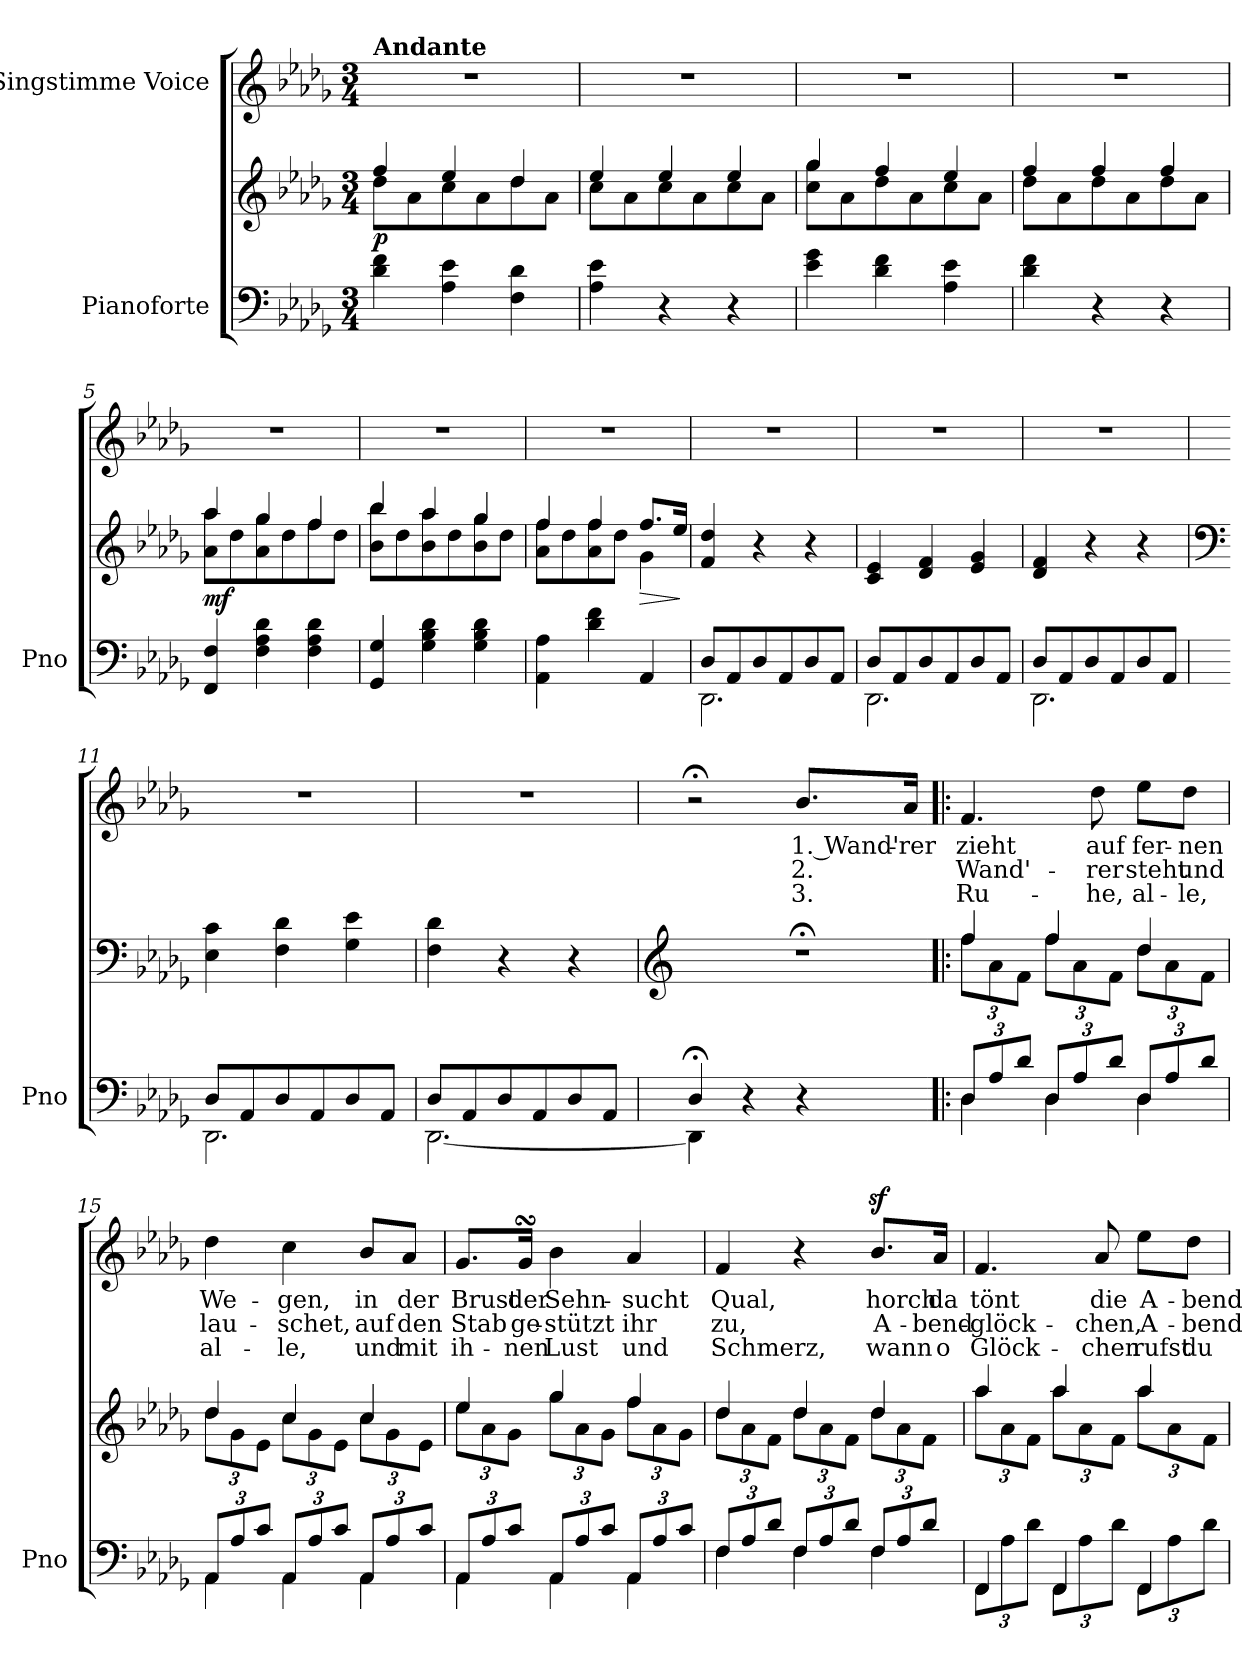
**kern	**kern	**dynam	**kern	**text	**text	**text
*part2	*part2	*part2	*part1	*part1	*part1	*part1
*staff3	*staff2	*staff2/3	*staff1	*staff1	*staff1	*staff1
*I"Pianoforte	*	*	*I"Singstimme Voice	*	*	*
*I'Pno	*	*	*	*	*	*
*clefF4	*clefG2	*	*clefG2	*	*	*
*k[b-e-a-d-g-]	*k[b-e-a-d-g-]	*	*k[b-e-a-d-g-]	*	*	*
*M3/4	*M3/4	*	*M3/4	*	*	*
=1	=1	=1	=1	=1	=1	=1
*	*^	*	*	*	*	*
!	!	!	!	!LO:TX:a:B:t=Andante	!	!	!
!	!	!	!LO:DY:b	!	!	!	!
4d-\ 4f\	4ff/	8dd-\L	p	2.r	.	.	.
.	.	8a-\	.	.	.	.	.
4A-\ 4e-\	4ee-/	8cc\	.	.	.	.	.
.	.	8a-\	.	.	.	.	.
4F\ 4d-\	4dd-/	8dd-\	.	.	.	.	.
.	.	8a-\J	.	.	.	.	.
=2	=2	=2	=2	=2	=2	=2	=2
4A-\ 4e-\	4ee-/	8cc\L	.	2.r	.	.	.
.	.	8a-\	.	.	.	.	.
4r	4ee-/	8cc\	.	.	.	.	.
.	.	8a-\	.	.	.	.	.
4r	4ee-/	8cc\	.	.	.	.	.
.	.	8a-\J	.	.	.	.	.
=3	=3	=3	=3	=3	=3	=3	=3
4e-\ 4g-\	4gg-/	8cc\ 8gg-\L	.	2.r	.	.	.
.	.	8a-\	.	.	.	.	.
4d-\ 4f\	4ff/	8dd-\	.	.	.	.	.
.	.	8a-\	.	.	.	.	.
4A-\ 4e-\	4ee-/	8cc\	.	.	.	.	.
.	.	8a-\J	.	.	.	.	.
=4	=4	=4	=4	=4	=4	=4	=4
4d-\ 4f\	4ff/	8dd-\L	.	2.r	.	.	.
.	.	8a-\	.	.	.	.	.
4r	4ff/	8dd-\	.	.	.	.	.
.	.	8a-\	.	.	.	.	.
4r	4ff/	8dd-\	.	.	.	.	.
.	.	8a-\J	.	.	.	.	.
=5	=5	=5	=5	=5	=5	=5	=5
!	!	!	!LO:DY:b	!	!	!	!
4FF/ 4F/	4aa-/	8a-\ 8aa-\L	mf	2.r	.	.	.
.	.	8dd-\	.	.	.	.	.
4F\ 4A-\ 4d-\	4gg-/	8a-\ 8gg-\	.	.	.	.	.
.	.	8dd-\	.	.	.	.	.
4F\ 4A-\ 4d-\	4ff/	8ff\	.	.	.	.	.
.	.	8dd-\J	.	.	.	.	.
=6	=6	=6	=6	=6	=6	=6	=6
4GG-/ 4G-/	4bb-/	8b-\ 8bb-\L	.	2.r	.	.	.
.	.	8dd-\	.	.	.	.	.
4G-\ 4B-\ 4d-\	4aa-/	8b-\ 8aa-\	.	.	.	.	.
.	.	8dd-\	.	.	.	.	.
4G-\ 4B-\ 4d-\	4gg-/	8b-\ 8gg-\	.	.	.	.	.
.	.	8dd-\J	.	.	.	.	.
!!LO:LB:g=z
=7	=7	=7	=7	=7	=7	=7	=7
4AA-\ 4A-\	4ff/	8a-\ 8ff\L	.	2.r	.	.	.
.	.	8dd-\	.	.	.	.	.
4d-\ 4f\	4ff/	8a-\ 8ff\	.	.	.	.	.
.	.	8dd-\J	.	.	.	.	.
!	!	!	!LO:HP:b	!	!	!	!
4AA-/	8.ff/L	4g-\	>	.	.	.	.
.	16ee-/Jk	.	.	.	.	.	.
*	*v	*v	*	*	*	*	*
.	.	]	.	.	.	.
=8	=8	=8	=8	=8	=8	=8
*^	*	*	*	*	*	*
8D-/L	2.DD-\	4f/ 4dd-/	.	2.r	.	.	.
8AA-/	.	.	.	.	.	.	.
8D-/	.	4r	.	.	.	.	.
8AA-/	.	.	.	.	.	.	.
8D-/	.	4r	.	.	.	.	.
8AA-/J	.	.	.	.	.	.	.
=9	=9	=9	=9	=9	=9	=9	=9
8D-/L	2.DD-\	4c/ 4e-/	.	2.r	.	.	.
8AA-/	.	.	.	.	.	.	.
8D-/	.	4d-/ 4f/	.	.	.	.	.
8AA-/	.	.	.	.	.	.	.
8D-/	.	4e-/ 4g-/	.	.	.	.	.
8AA-/J	.	.	.	.	.	.	.
=10	=10	=10	=10	=10	=10	=10	=10
8D-/L	2.DD-\	4d-/ 4f/	.	2.r	.	.	.
8AA-/	.	.	.	.	.	.	.
8D-/	.	4r	.	.	.	.	.
8AA-/	.	.	.	.	.	.	.
8D-/	.	4r	.	.	.	.	.
8AA-/J	.	.	.	.	.	.	.
=11	=11	=11	=11	=11	=11	=11	=11
*	*	*clefF4	*	*	*	*	*
8D-/L	2.DD-\	4E-\ 4c\	.	2.r	.	.	.
8AA-/	.	.	.	.	.	.	.
8D-/	.	4F\ 4d-\	.	.	.	.	.
8AA-/	.	.	.	.	.	.	.
8D-/	.	4G-\ 4e-\	.	.	.	.	.
8AA-/J	.	.	.	.	.	.	.
=12	=12	=12	=12	=12	=12	=12	=12
8D-/L	[2.DD-\	4F\ 4d-\	.	2.r	.	.	.
8AA-/	.	.	.	.	.	.	.
8D-/	.	4r	.	.	.	.	.
8AA-/	.	.	.	.	.	.	.
8D-/	.	4r	.	.	.	.	.
8AA-/J	.	.	.	.	.	.	.
=13	=13	=13	=13	=13	=13	=13	=13
*	*	*clefG2	*	*	*	*	*
4D-;</	4DD-\]	2.r;<	.	2r;<	.	.	.
4r	2ryy	.	.	.	.	.	.
!	!	!	!	!	!LO:LY:b	!LO:LY:b	!LO:LY:b
4r	.	.	.	8.b-/L	1. Wand'-	2.	3.
!	!	!	!	!	!LO:LY:b	!	!
.	.	.	.	16a-/Jk	-rer	.	.
!!LO:LB:g=z
=14!|:	=14!|:	=14!|:	=14!|:	=14!|:	=14!|:	=14!|:	=14!|:
*	*	*^	*	*	*	*	*
!	!	!	!	!	!	!LO:LY:b	!LO:LY:b	!LO:LY:b
12D-/L	4D-\	4ff/	12ff\L	.	4.f/	zieht	Wand'-	Ru-
12A-/	.	.	12a-\	.	.	.	.	.
12d-/J	.	.	12f\J	.	.	.	.	.
*Xbrackettup	*	*	*Xbrackettup	*	*	*	*	*
12D-/L	4D-\	4ff/	12ff\L	.	.	.	.	.
12A-/	.	.	12a-\	.	.	.	.	.
!	!	!	!	!	!	!LO:LY:b	!LO:LY:b	!LO:LY:b
.	.	.	.	.	8dd-\	auf	-rer	-he,
12d-/J	.	.	12f\J	.	.	.	.	.
!	!	!	!	!	!	!LO:LY:b	!LO:LY:b	!LO:LY:b
12D-/L	4D-\	4dd-/	12dd-\L	.	8ee-\L	fer-	steht	al-
12A-/	.	.	12a-\	.	.	.	.	.
!	!	!	!	!	!	!LO:LY:b	!LO:LY:b	!LO:LY:b
.	.	.	.	.	8dd-\J	-nen	und	-le,
12d-/J	.	.	12f\J	.	.	.	.	.
=15	=15	=15	=15	=15	=15	=15	=15	=15
*brackettup	*	*	*brackettup	*	*	*	*	*
!	!	!	!	!	!	!LO:LY:b	!LO:LY:b	!LO:LY:b
12AA-/L	4AA-\	4dd-/	12dd-\L	.	4dd-\	We-	lau-	al-
12A-/	.	.	12g-\	.	.	.	.	.
12c/J	.	.	12e-\J	.	.	.	.	.
*Xbrackettup	*	*	*Xbrackettup	*	*	*	*	*
!	!	!	!	!	!	!LO:LY:b	!LO:LY:b	!LO:LY:b
12AA-/L	4AA-\	4cc/	12cc\L	.	4cc\	-gen,	-schet,	-le,
12A-/	.	.	12g-\	.	.	.	.	.
12c/J	.	.	12e-\J	.	.	.	.	.
!	!	!	!	!	!	!LO:LY:b	!LO:LY:b	!LO:LY:b
12AA-/L	4AA-\	4cc/	12cc\L	.	8b-/L	in	auf	und
12A-/	.	.	12g-\	.	.	.	.	.
!	!	!	!	!	!	!LO:LY:b	!LO:LY:b	!LO:LY:b
.	.	.	.	.	8a-/J	der	den	mit
12c/J	.	.	12e-\J	.	.	.	.	.
=16	=16	=16	=16	=16	=16	=16	=16	=16
*brackettup	*	*	*brackettup	*	*	*	*	*
!	!	!	!	!	!	!LO:LY:b	!LO:LY:b	!LO:LY:b
12AA-/L	4AA-\	4ee-/	12ee-\L	.	8.g-/L	Brust	Stab	ih-
12A-/	.	.	12a-\	.	.	.	.	.
12c/J	.	.	12g-\J	.	.	.	.	.
!	!	!	!	!	!	!LO:LY:b	!LO:LY:b	!LO:LY:b
.	.	.	.	.	16g-sSSs/Jk	der	ge-	-nen
*Xbrackettup	*	*	*Xbrackettup	*	*	*	*	*
!	!	!	!	!	!	!LO:LY:b	!LO:LY:b	!LO:LY:b
12AA-/L	4AA-\	4gg-/	12gg-\L	.	4b-\	Sehn-	-stützt	Lust
12A-/	.	.	12a-\	.	.	.	.	.
12c/J	.	.	12g-\J	.	.	.	.	.
!	!	!	!	!	!	!LO:LY:b	!LO:LY:b	!LO:LY:b
12AA-/L	4AA-\	4ff/	12ff\L	.	4a-/	-sucht	ihr	und
12A-/	.	.	12a-\	.	.	.	.	.
12c/J	.	.	12g-\J	.	.	.	.	.
!!LO:LB:g=z
=17	=17	=17	=17	=17	=17	=17	=17	=17
*brackettup	*	*	*brackettup	*	*	*	*	*
!	!	!	!	!	!	!LO:LY:b	!LO:LY:b	!LO:LY:b
12F/L	4F\	4dd-/	12dd-\L	.	4f/	Qual,	zu,	Schmerz,
12A-/	.	.	12a-\	.	.	.	.	.
12d-/J	.	.	12f\J	.	.	.	.	.
*Xbrackettup	*	*	*Xbrackettup	*	*	*	*	*
12F/L	4F\	4dd-/	12dd-\L	.	4r	.	.	.
12A-/	.	.	12a-\	.	.	.	.	.
12d-/J	.	.	12f\J	.	.	.	.	.
!	!	!	!	!	!	!LO:LY:b	!LO:LY:b	!LO:LY:b
12F/L	4F\	4dd-/	12dd-\L	.	8.b-z>/L	horch	A-	wann
12A-/	.	.	12a-\	.	.	.	.	.
12d-/J	.	.	12f\J	.	.	.	.	.
!	!	!	!	!	!	!LO:LY:b	!LO:LY:b	!LO:LY:b
.	.	.	.	.	16a-/Jk	da	-bend-	o
=18	=18	=18	=18	=18	=18	=18	=18	=18
*brackettup	*	*	*brackettup	*	*	*	*	*
!	!	!	!	!	!	!LO:LY:b	!LO:LY:b	!LO:LY:b
12FF\L	4FF/	4aa-/	12aa-\L	.	4.f/	tönt	-glöck-	Glöck-
12A-\	.	.	12a-\	.	.	.	.	.
12d-\J	.	.	12f\J	.	.	.	.	.
*Xbrackettup	*	*	*Xbrackettup	*	*	*	*	*
12FF\L	4FF/	4aa-/	12aa-\L	.	.	.	.	.
12A-\	.	.	12a-\	.	.	.	.	.
!	!	!	!	!	!	!LO:LY:b	!LO:LY:b	!LO:LY:b
.	.	.	.	.	8a-/	die	-chen,	-chen
12d-\J	.	.	12f\J	.	.	.	.	.
!	!	!	!	!	!	!LO:LY:b	!LO:LY:b	!LO:LY:b
12FF\L	4FF/	4aa-/	12aa-\L	.	8ee-\L	A-	A-	rufst
12A-\	.	.	12a-\	.	.	.	.	.
!	!	!	!	!	!	!LO:LY:b	!LO:LY:b	!LO:LY:b
.	.	.	.	.	8dd-\J	-bend-	-bend-	du
12d-\J	.	.	12f\J	.	.	.	.	.
*v	*v	*	*	*	*	*	*	*
*	*v	*v	*	*	*	*	*
=	=	=	=	=	=	=
*-	*-	*-	*-	*-	*-	*-
